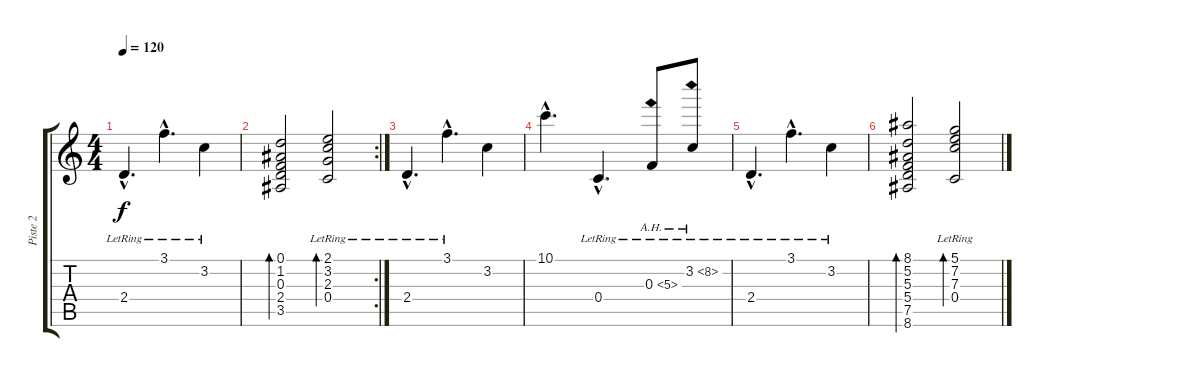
\track ("Piste 2" "Piste 2") {instrument acousticguitarsteel}
\staff {score tabs}
\tuning (D4 A3 F3 C3 G2 D2) {hide}
\ts (4 4)
\tempo 120
\clef g2
\ks c
2.4{hac lr}.4{d dy f} 3.1{hac lr}.4{d} 3.2{lr}.4 |
\rc 2
(0.1 1.2 0.3 2.4 3.5).2{bd 480} (2.1{lr} 3.2{lr} 2.3{lr} 0.4{lr}).2{bd 480} |
2.4{hac lr}.4{d volume 0} 3.1{hac lr}.4{d} 3.2.4 |
10.1{hac}.4{d} 0.4{hac lr}.4{d} 0.3{ah 5 lr}.8 3.2{ah 5 lr}.8 |
2.4{hac lr}.4{d} 3.1{hac lr}.4{d} 3.2{lr}.4 |
(8.1 5.2 5.3 5.4 7.5 8.6).2{bd 480} (5.1{lr} 7.2{lr} 7.3{lr} 0.4{lr}).2{bd 480}
